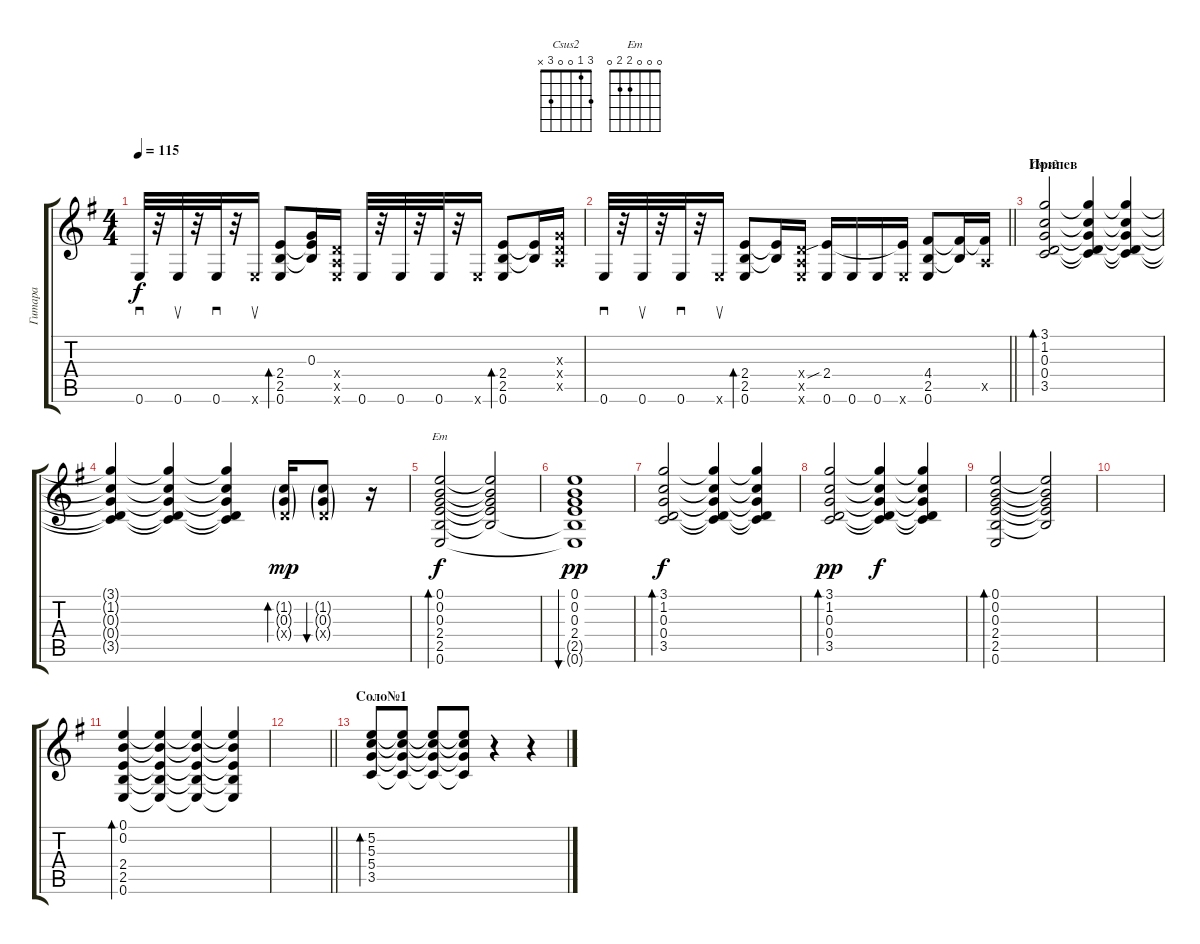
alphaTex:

\track ("Гитара" "Гитара") {instrument overdrivenguitar}
\staff {score tabs}
\tuning (E4 B3 G3 D3 A2 E2) {hide}
\chord ("Csus2" 3 1 0 0 3 x)
\chord ("Em" 0 0 0 2 2 0)
\ts (4 4)
\tempo 115
\clef g2
\ks g
0.6.32{sd dy f instrument overdrivenguitar} r.32 0.6.32{su} r.32 0.6.32{sd} r.32 0.6{x}.16{su} (2.4 2.5 0.6).8{bd 60} (0.3{t} 2.4{t} 2.5{t}).16 (0.4{x} 0.5{x} 0.6{x}).16 0.6.32 r.32 0.6.32 r.32 0.6.32 r.32 0.6{x}.16 (2.4 2.5 0.6).8{bd 60} (2.4{t} 2.5{t}).16 (0.3{x} 0.4{x} 0.5{x}).16 |
\barLineRight lightlight
0.6.32{sd} r.32 0.6.32{su} r.32 0.6.32{sd} r.32 0.6{x}.16{su} (2.4 2.5 0.6).8{bd 60} (2.4{t} 2.5{t}).16 (0.4{x} 0.5{x} 0.6{x}).16 (2.4{sib} 0.6).16 0.6.16 0.6.16 (2.4{t} 0.6{x}).16 (4.4 2.5 0.6).8 (4.4{t} 2.5{t}).16 (4.4{t} 0.5{x}).16 |
\section ("" "Припев")
(3.1 1.2 0.3 0.4 3.5).2{bd 240 ch "Csus2" volume 16 instrument electricguitarclean} (3.1{t} 1.2{t} 0.3{t} 0.4{t} 3.5{t}).4 (3.1{t} 1.2{t} 0.3{t} 0.4{t} 3.5{t}).4 |
(3.1{t} 1.2{t} 0.3{t} 0.4{t} 3.5{t}).4 (3.1{t} 1.2{t} 0.3{t} 0.4{t} 3.5{t}).4 (3.1{t} 1.2{t} 0.3{t} 0.4{t} 3.5{t}).4 (1.2{g} 0.3{g} 0.4{g x}).16{bd 240 dy mp} (1.2{g} 0.3{g} 0.4{g x}).8{bu 240} r.16 |
(0.1 0.2 0.3 2.4 2.5 0.6).2{bd 240 ch "Em" dy f} (0.1{t} 0.2{t} 0.3{t} 2.4{t} 2.5{t}).2 |
(0.1 0.2 0.3 2.4 2.5{t} 0.6{t}).1{bu 120 dy pp} |
(3.1 1.2 0.3 0.4 3.5).2{bd 240 dy f volume 16} (3.1{t} 1.2{t} 0.3{t} 0.4{t} 3.5{t}).4 (3.1{t} 1.2{t} 0.3{t} 0.4{t} 3.5{t}).4 |
(3.1 1.2 0.3 0.4 3.5).2{bd 240 dy pp volume 16} (3.1{t} 1.2{t} 0.3{t} 0.4{t} 3.5{t}).4{dy f} (3.1{t} 1.2{t} 0.3{t} 0.4{t} 3.5{t}).4 |
(0.1 0.2 0.3 2.4 2.5 0.6).2{bd 240} (0.1{t} 0.2{t} 0.3{t} 2.4{t} 2.5{t}).2 |
|
(0.1 0.2 2.4 2.5 0.6).4{bd 60} (0.1{t} 0.2{t} 2.4{t} 2.5{t} 0.6{t}).4 (0.1{t} 0.2{t} 2.4{t} 2.5{t} 0.6{t}).4 (0.1{t} 0.2{t} 2.4{t} 2.5{t} 0.6{t}).4 |
\barLineRight lightlight
|
\section ("" "Соло№1")
(5.2 5.3 5.4 3.5).8{bd 60} (5.2{t} 5.3{t} 5.4{t} 3.5{t}).8 (5.2{t} 5.3{t} 5.4{t} 3.5{t}).8 (5.2{t} 5.3{t} 5.4{t} 3.5{t}).8 r.4 r.4
